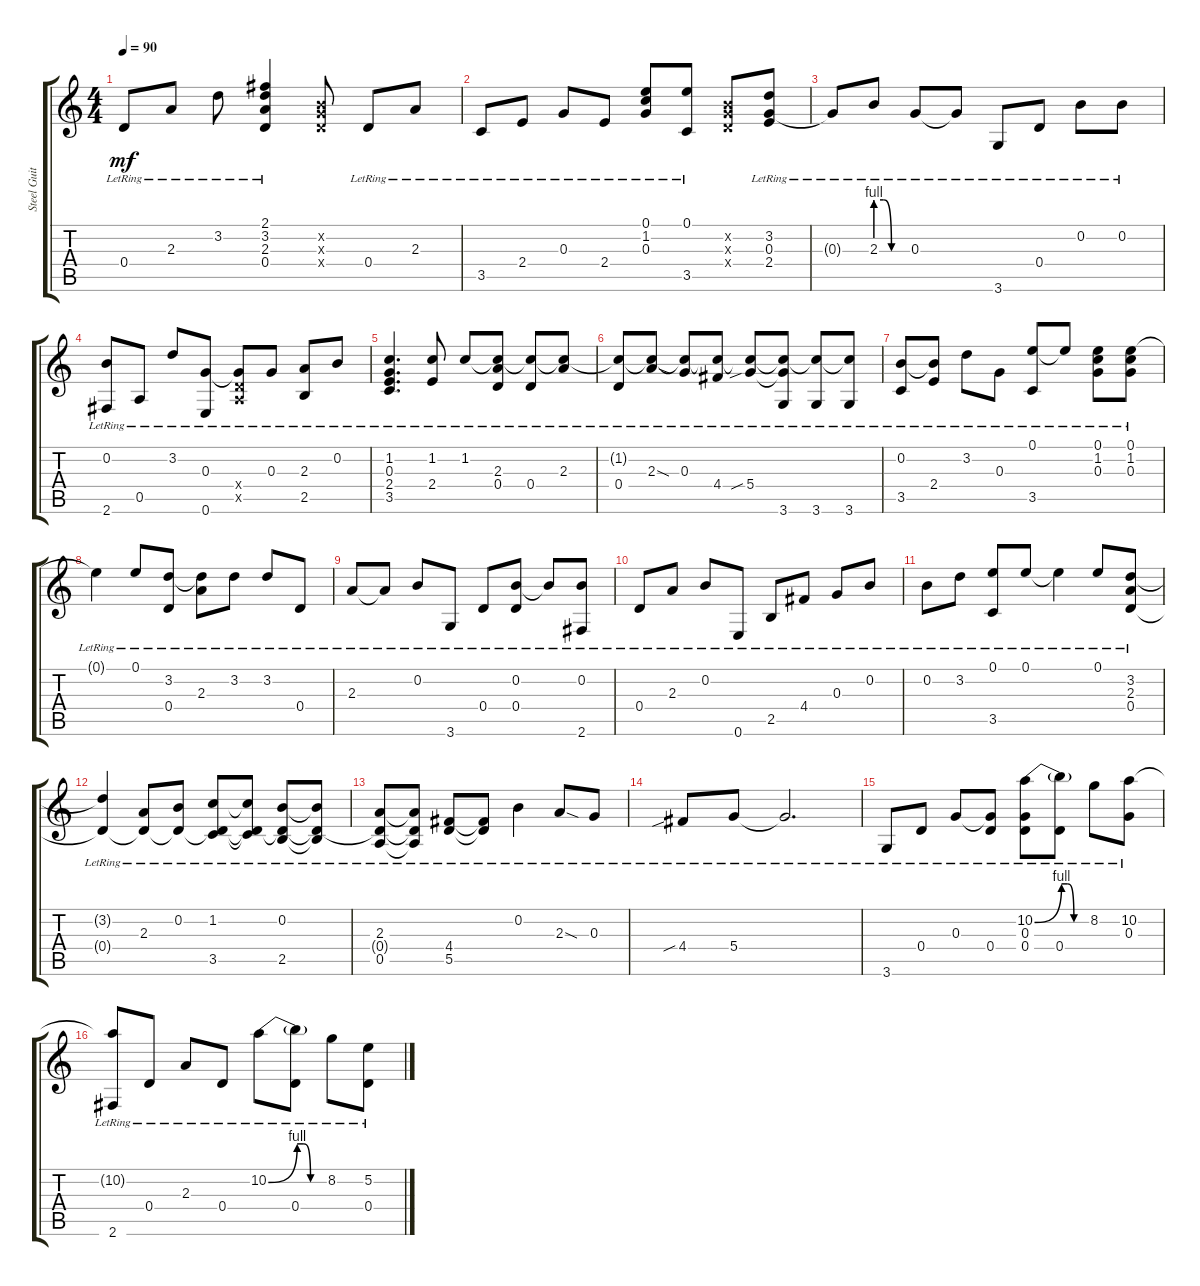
\track ("Steel Guitar" "Steel Guit") {instrument electricguitarjazz}
\staff {score tabs}
\tuning (E4 B3 G3 D3 A2 E2) {hide}
\ts (4 4)
\tempo 90
\clef g2
\ks c
0.4{lr}.8{dy mf} 2.3{lr}.8 3.2{lr}.8 (2.1{lr} 3.2{lr} 2.3{lr} 0.4{lr}).4 (0.2{x} 0.3{x} 0.4{x}).8 0.4{lr}.8 2.3{lr}.8 |
3.5{lr}.8 2.4{lr}.8 0.3{lr}.8 2.4{lr}.8 (0.1{lr} 1.2{lr} 0.3{lr}).8 (0.1{lr} 3.5{lr}).8 (0.2{x} 0.3{x} 0.4{x}).8 (3.2{lr} 0.3 2.4{lr}).8 |
0.3{lr t}.8 2.3{be (custom 0 4 15 4 30 0 60 0) lr}.8 0.3{lr}.8 0.3{lr t}.8 3.6{lr}.8 0.4{lr}.8 0.2{lr}.8 0.2{lr}.8 |
(0.2{lr} 2.6{lr}).8 0.5{lr}.8 3.2{lr}.8 (0.3{lr} 0.6{lr}).8 (0.3{lr t} 0.4{x} 0.5{x}).8 0.3{lr}.8 (2.3{lr} 2.5{lr}).8 0.2{lr}.8 |
(1.2{lr} 0.3{lr} 2.4{lr} 3.5{lr}).4{d} (1.2{lr} 2.4{lr}).8 1.2{lr}.8 (1.2{lr t} 2.3{lr} 0.4{lr}).8 (1.2{lr t} 0.4{lr}).8 (1.2{lr t} 2.3{lr}).8 |
(1.2{lr t} 0.4{lr}).8 (1.2{lr t} 2.3{sod lr}).8 (1.2{lr t} 0.3{lr}).8 (1.2{lr t} 4.4{lr}).8 (1.2{lr t} 5.4{sib lr}).8 (1.2{lr t} 5.4{lr t} 3.6).8 (1.2{lr t} 3.6{lr}).8 (1.2{lr t} 3.6).8 |
(0.2 3.5{lr}).8 (0.2{lr t} 2.4{lr}).8 3.2{lr}.8 0.3{lr}.8 (0.1{lr} 3.5{lr}).8 0.1{lr t}.8 (0.1{lr} 1.2 0.3).8 (0.1{lr} 1.2 0.3).8 |
0.1{lr t}.4 0.1{lr}.8 (3.2{lr} 0.4{lr}).8 (3.2{lr t} 2.3{lr}).8 3.2{lr}.8 3.2{lr}.8 0.4{lr}.8 |
2.3{lr}.8 2.3{lr t}.8 0.2{lr}.8 3.6{lr}.8 0.4{lr}.8 (0.2{lr} 0.4{lr}).8 0.2{lr t}.8 (0.2{lr} 2.6{lr}).8 |
0.4{lr}.8 2.3{lr}.8 0.2{lr}.8 0.6{lr}.8 2.5{lr}.8 4.4{lr}.8 0.3{lr}.8 0.2{lr}.8 |
0.2{lr}.8 3.2{lr}.8 (0.1{lr} 3.5{lr}).8 0.1{lr}.8 0.1{lr t}.4 0.1{lr}.8 (3.2{lr} 2.3{lr} 0.4{lr}).8 |
(3.2{lr t} 0.4{lr t}).4 (2.3{lr} 0.4{lr t}).8 (0.2{lr} 0.4{lr t}).8 (1.2{lr} 0.4{lr t} 3.5{lr}).8 (1.2{lr t} 0.4{lr t} 3.5{lr t}).8 (0.2{lr} 0.4{lr t} 2.5{lr}).8 (0.2{lr t} 0.4{lr t} 2.5{lr t}).8 |
(2.3{lr} 0.4{lr t} 0.5{lr}).8 (2.3{lr t} 0.4{lr t} 0.5{lr t}).8 (4.4{lr} 5.5{lr}).8 (4.4{lr t} 5.5{lr t}).8 0.2{lr}.4 2.3{sod lr}.8 0.3{lr}.8 |
4.4{sib lr}.8 5.4{lr}.8 5.4{lr t}.2{d} |
3.6{lr}.8 0.4{lr}.8 0.3{lr}.8 (0.3{lr t} 0.4{lr}).8 (10.2{be (bend 0 0 60 4) lr} 0.3{lr} 0.4{lr}).8 (10.2{be (custom 0 4 15 4 30 0 60 0) lr t} 0.4{lr}).8 8.2{lr}.8 (10.2{lr} 0.3{lr}).8 |
(10.2{lr t} 2.6{lr}).8 0.4{lr}.8 2.3{lr}.8 0.4{lr}.8 10.2{be (bend 0 0 60 4) lr}.8 (10.2{be (custom 0 4 15 4 30 0 60 0) lr t} 0.4{lr}).8 8.2{lr}.8 (5.2{lr} 0.4{lr}).8
